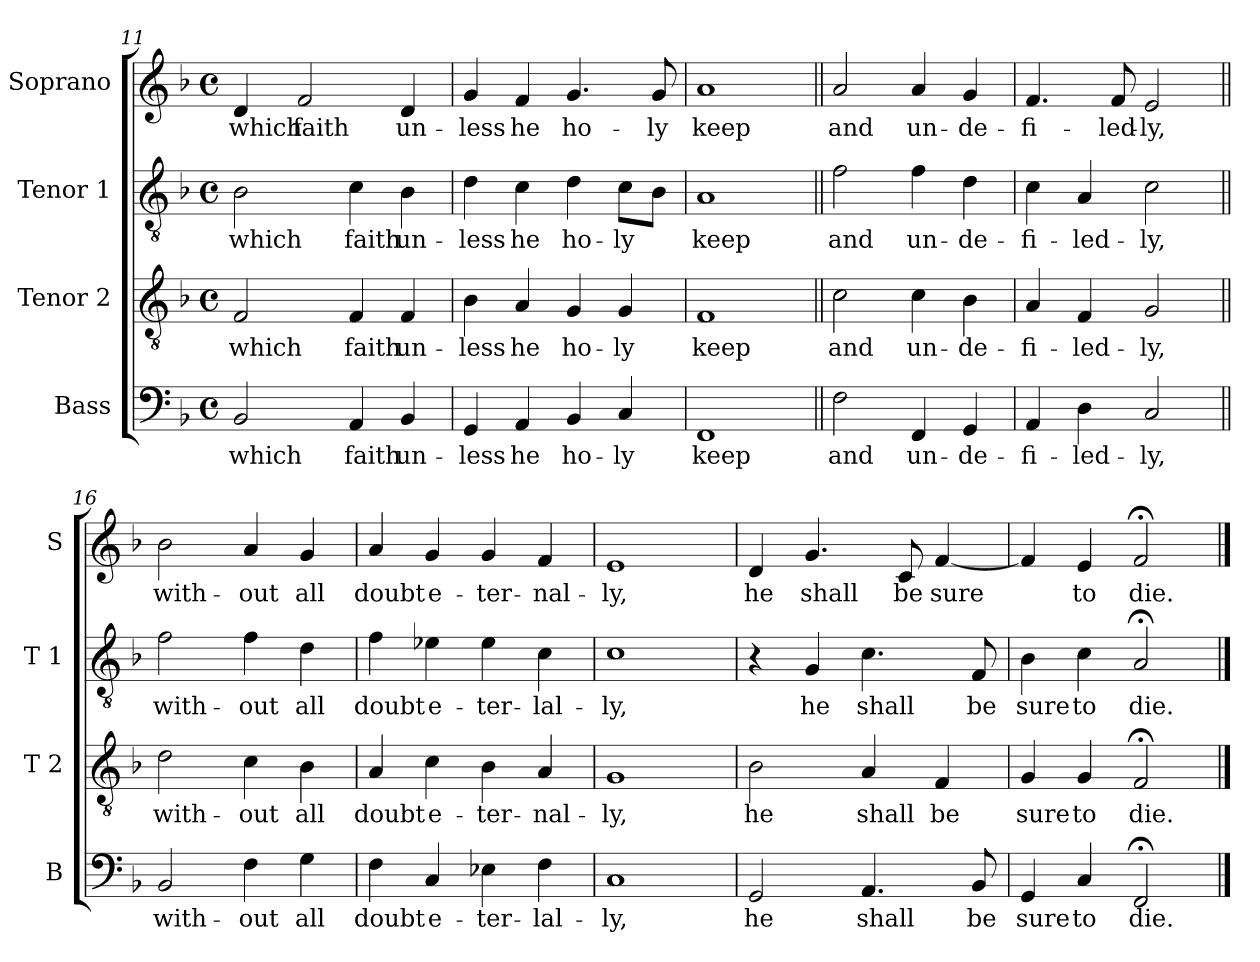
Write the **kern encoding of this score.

**kern	**text	**kern	**text	**kern	**text	**kern	**text
*part4	*part4	*part3	*part3	*part2	*part2	*part1	*part1
*staff4	*staff4	*staff3	*staff3	*staff2	*staff2	*staff1	*staff1
*I"Bass	*	*I"Tenor 2	*	*I"Tenor 1	*	*I"Soprano	*
*I'B	*	*I'T 2	*	*I'T 1	*	*I'S	*
!!LO:LB:g=z
*clefF4	*	*clefGv2	*	*clefGv2	*	*clefG2	*
*k[b-]	*	*k[b-]	*	*k[b-]	*	*k[b-]	*
*F:	*	*F:	*	*F:	*	*F:	*
*M4/4	*	*M4/4	*	*M4/4	*	*M4/4	*
*met(c)	*	*met(c)	*	*met(c)	*	*met(c)	*
=11	=11	=11	=11	=11	=11	=11	=11
!	!LO:LY:b	!	!LO:LY:b	!	!LO:LY:b	!	!LO:LY:b
2BB-/	which	2F/	which	2B-\	which	4d/	which
!	!	!	!	!	!	!	!LO:LY:b
.	.	.	.	.	.	2f/	faith
!	!LO:LY:b	!	!LO:LY:b	!	!LO:LY:b	!	!
4AA/	faith	4F/	faith	4c\	faith	.	.
!	!LO:LY:b	!	!LO:LY:b	!	!LO:LY:b	!	!LO:LY:b
4BB-/	un-	4F/	un-	4B-\	un-	4d/	un-
=12	=12	=12	=12	=12	=12	=12	=12
!	!LO:LY:b	!	!LO:LY:b	!	!LO:LY:b	!	!LO:LY:b
4GG/	-less	4B-\	-less	4d\	-less	4g/	-less
!	!LO:LY:b	!	!LO:LY:b	!	!LO:LY:b	!	!LO:LY:b
4AA/	he	4A/	he	4c\	he	4f/	he
!	!LO:LY:b	!	!LO:LY:b	!	!LO:LY:b	!	!LO:LY:b
4BB-/	ho-	4G/	ho-	4d\	ho-	4.g/	ho-
!	!LO:LY:b	!	!LO:LY:b	!	!LO:LY:b	!	!
4C/	-ly	4G/	-ly	8c\L	-ly	.	.
!	!	!	!	!	!	!	!LO:LY:b
.	.	.	.	8B-\J	.	8g/	-ly
=13	=13	=13	=13	=13	=13	=13	=13
!	!LO:LY:b	!	!LO:LY:b	!	!LO:LY:b	!	!LO:LY:b
1FF	keep	1F	keep	1A	keep	1a	keep
=14||	=14||	=14||	=14||	=14||	=14||	=14||	=14||
!	!LO:LY:b	!	!LO:LY:b	!	!LO:LY:b	!	!LO:LY:b
2F\	and	2c\	and	2f\	and	2a/	and
!	!LO:LY:b	!	!LO:LY:b	!	!LO:LY:b	!	!LO:LY:b
4FF/	un-	4c\	un-	4f\	un-	4a/	un-
!	!LO:LY:b	!	!LO:LY:b	!	!LO:LY:b	!	!LO:LY:b
4GG/	-de-	4B-\	-de-	4d\	-de-	4g/	-de-
=15	=15	=15	=15	=15	=15	=15	=15
!	!LO:LY:b	!	!LO:LY:b	!	!LO:LY:b	!	!LO:LY:b
4AA/	-fi-	4A/	-fi-	4c\	-fi-	4.f/	-fi-
!	!LO:LY:b	!	!LO:LY:b	!	!LO:LY:b	!	!
4D\	-led-	4F/	-led-	4A/	-led-	.	.
!	!	!	!	!	!	!	!LO:LY:b
.	.	.	.	.	.	8f/	-led-
!	!LO:LY:b	!	!LO:LY:b	!	!LO:LY:b	!	!LO:LY:b
2C/	-ly,	2G/	-ly,	2c\	-ly,	2e/	-ly,
!!LO:PB:g=z
=16||	=16||	=16||	=16||	=16||	=16||	=16||	=16||
!	!LO:LY:b	!	!LO:LY:b	!	!LO:LY:b	!	!LO:LY:b
2BB-/	with-	2d\	with-	2f\	with-	2b-\	with-
!	!LO:LY:b	!	!LO:LY:b	!	!LO:LY:b	!	!LO:LY:b
4F\	-out	4c\	-out	4f\	-out	4a/	-out
!	!LO:LY:b	!	!LO:LY:b	!	!LO:LY:b	!	!LO:LY:b
4G\	all	4B-\	all	4d\	all	4g/	all
=17	=17	=17	=17	=17	=17	=17	=17
!	!LO:LY:b	!	!LO:LY:b	!	!LO:LY:b	!	!LO:LY:b
4F\	doubt	4A/	doubt	4f\	doubt	4a/	doubt
!	!LO:LY:b	!	!LO:LY:b	!	!LO:LY:b	!	!LO:LY:b
4C/	e-	4c\	e-	4e-X\	e-	4g/	e-
!	!LO:LY:b	!	!LO:LY:b	!	!LO:LY:b	!	!LO:LY:b
4E-X\	-ter-	4B-\	-ter-	4e-\	-ter-	4g/	-ter-
!	!LO:LY:b	!	!LO:LY:b	!	!LO:LY:b	!	!LO:LY:b
4F\	-lal-	4A/	-nal-	4c\	-lal-	4f/	-nal-
=18	=18	=18	=18	=18	=18	=18	=18
!	!LO:LY:b	!	!LO:LY:b	!	!LO:LY:b	!	!LO:LY:b
1C	-ly,	1G	-ly,	1c	-ly,	1e	-ly,
=19	=19	=19	=19	=19	=19	=19	=19
!	!LO:LY:b	!	!LO:LY:b	!	!	!	!LO:LY:b
2GG/	he	2B-\	he	4r	.	4d/	he
!	!	!	!	!	!LO:LY:b	!	!LO:LY:b
.	.	.	.	4G/	he	4.g/	shall
!	!LO:LY:b	!	!LO:LY:b	!	!LO:LY:b	!	!
4.AA/	shall	4A/	shall	4.c\	shall	.	.
!	!	!	!	!	!	!	!LO:LY:b
.	.	.	.	.	.	8c/	be
!	!	!	!LO:LY:b	!	!	!	!LO:LY:b
.	.	4F/	be	.	.	[4f/	sure
!	!LO:LY:b	!	!	!	!LO:LY:b	!	!
8BB-/	be	.	.	8F/	be	.	.
=20	=20	=20	=20	=20	=20	=20	=20
!	!LO:LY:b	!	!LO:LY:b	!	!LO:LY:b	!	!
4GG/	sure	4G/	sure	4B-\	sure	4f/]	.
!	!LO:LY:b	!	!LO:LY:b	!	!LO:LY:b	!	!LO:LY:b
4C/	to	4G/	to	4c\	to	4e/	to
!	!LO:LY:b	!	!LO:LY:b	!	!LO:LY:b	!	!LO:LY:b
2FF;</	die.	2F;</	die.	2A;</	die.	2f;</	die.
==	==	==	==	==	==	==	==
*-	*-	*-	*-	*-	*-	*-	*-
